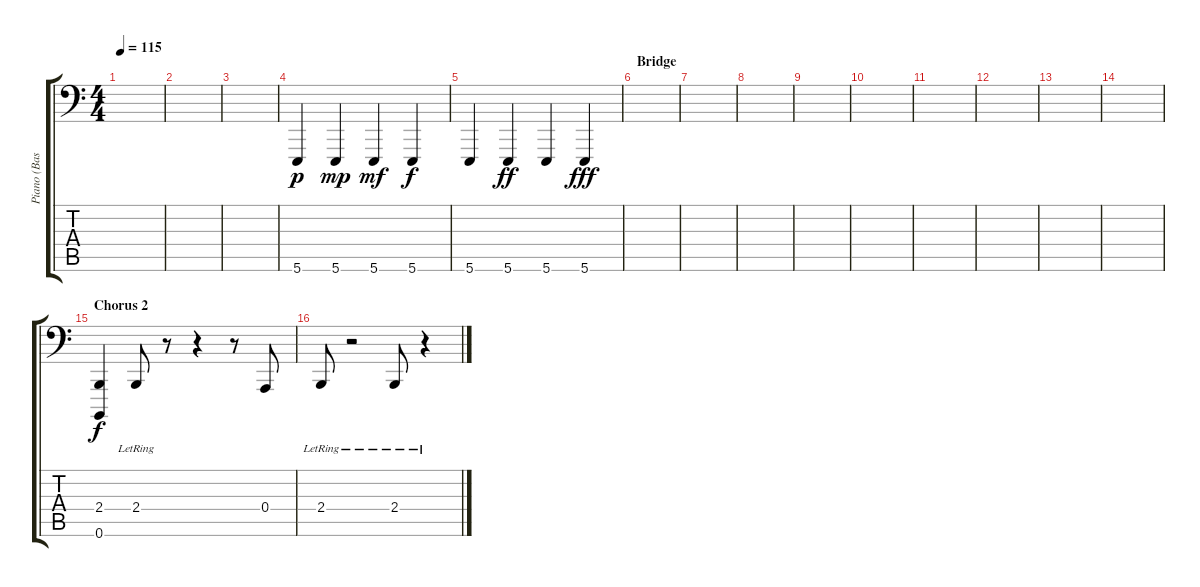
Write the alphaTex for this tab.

\track ("Piano (Bass)" "Piano (Bas") {instrument brightacousticpiano}
\staff {score tabs}
\tuning (C3 G2 D2 A1 E1 B0) {hide}
\ts (4 4)
\tempo 115
\clef f4
\ks c
|
|
|
5.6.4{dy p} 5.6.4{dy mp} 5.6.4{dy mf} 5.6.4{dy f} |
5.6.4 5.6.4{dy ff} 5.6.4 5.6.4{dy fff} |
\section ("" "Bridge")
|
|
|
|
|
|
|
|
|
\section ("" "Chorus 2")
(2.4 0.6).4{dy f} 2.4{lr}.8 r.8 r.4 r.8 0.4.8 |
2.4{lr}.8 r.2 2.4{lr}.8 r.4
